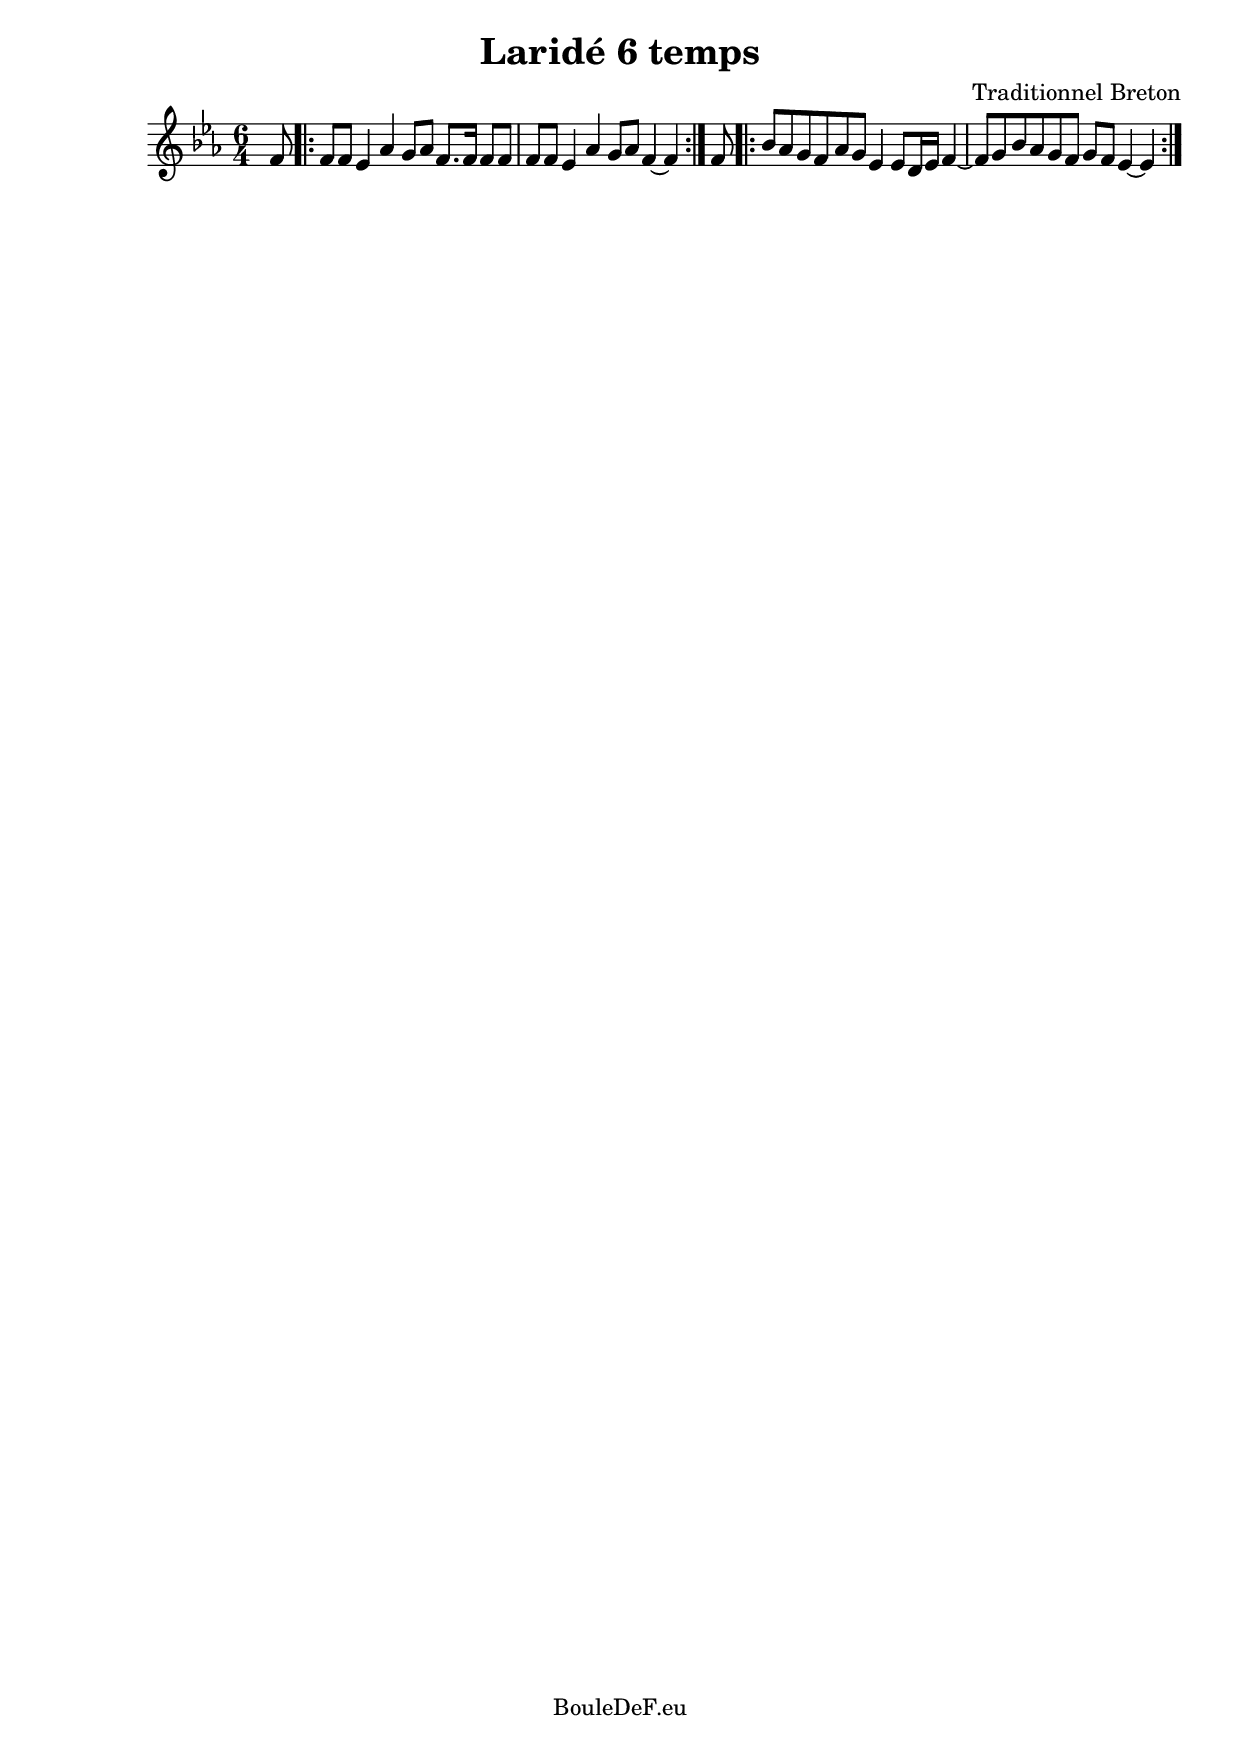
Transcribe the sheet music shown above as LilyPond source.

\version "2.16.2"
\include "italiano.ly"

\header {
	title = "Laridé 6 temps"
	composer = "Traditionnel Breton"
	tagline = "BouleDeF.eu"
}

\score {
	\new Staff \relative sib {
		\clef "treble"
		\key mib \major
		\time 6/4

		\partial 8 fa'8
		\repeat volta 2 {
			| fa fa mib4 lab sol8 lab fa8. fa16 fa8 fa
			| fa fa mib4 lab sol8 lab fa4~ fa
		}
		\partial 8 fa8
		\repeat volta 2 {
			| sib8 lab sol fa lab sol mib4 mib8 re16 mib fa4~
			| fa8 sol sib lab sol fa sol fa mib4~ mib
		}
	}
	\layout {}
}
